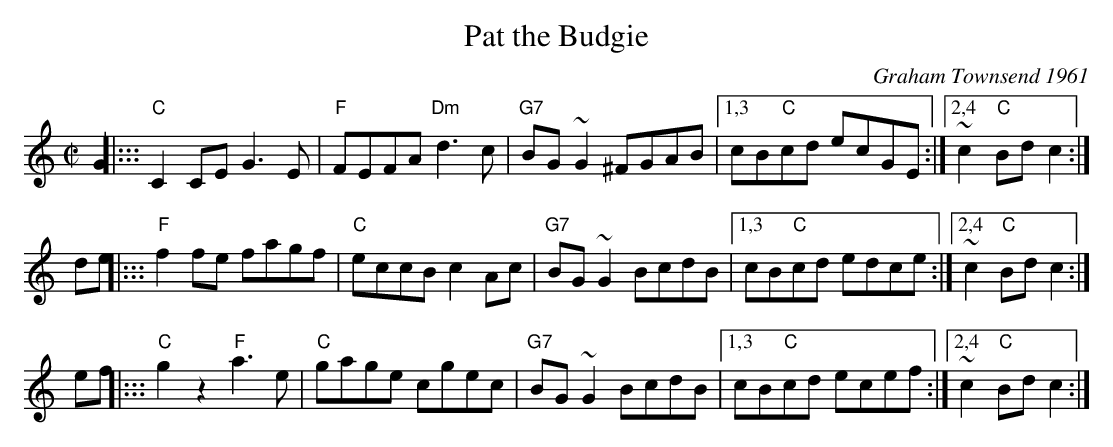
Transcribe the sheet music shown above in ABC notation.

X:1
T: Pat the Budgie
C: Graham Townsend 1961
M: C|
L: 1/8
K: C
G2 |::: "C"C2CE    G3E | "F"FEFA "Dm"d3c | "G7"BG~G2 ^FGAB |1,3 cB"C"cd ecGE :|2,4 ~c2"C"Bd c2 :|
de |::: "F"f2fe   fagf | "C"eccB    c2Ac | "G7"BG~G2  BcdB |1,3 cB"C"cd edce :|2,4 ~c2"C"Bd c2 :|
ef |::: "C"g2z2 "F"a3e | "C"gage    cgec | "G7"BG~G2  BcdB |1,3 cB"C"cd ecef :|2,4 ~c2"C"Bd c2 :|
